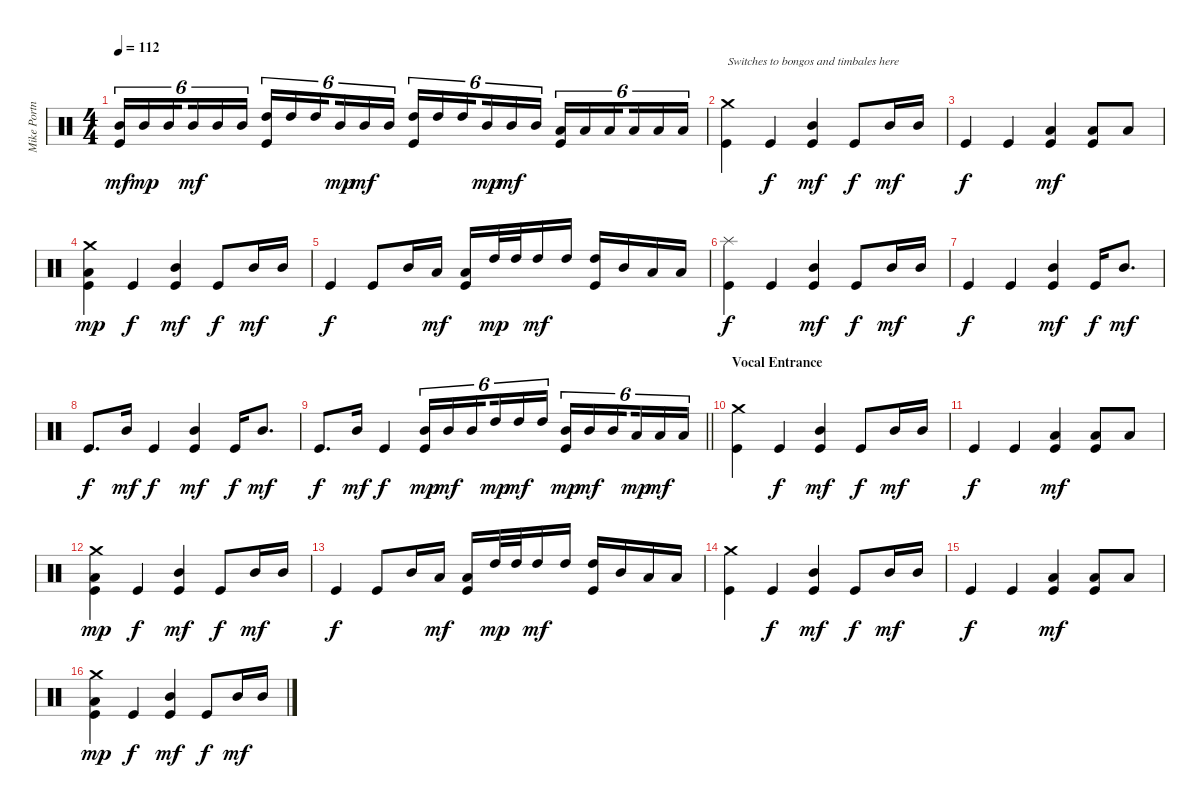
\track ("Mike Portnoy" "Mike Portn") {instrument percussion}
\staff {score}
\articulation defaults
\ts (4 4)
\tempo 112
\clef neutral
\ks c
("Mid Tom (hit)" "Kick (hit)").16{tu (6 4) dy mf} "Mid Tom (hit)".16{tu (6 4) dy mp} "Mid Tom (hit)".16{tu (6 4) beam splitsecondary} "Mid Tom (hit)".16{tu (6 4) dy mf} "Mid Tom (hit)".16{tu (6 4)} "Mid Tom (hit)".16{tu (6 4)} ("High Tom (hit)" "Kick (hit)").16{tu (6 4)} "High Tom (hit)".16{tu (6 4)} "High Tom (hit)".16{tu (6 4) beam splitsecondary} "Mid Tom (hit)".16{tu (6 4) dy mp} "Mid Tom (hit)".16{tu (6 4) dy mf} "Mid Tom (hit)".16{tu (6 4)} ("High Tom (hit)" "Kick (hit)").16{tu (6 4)} "High Tom (hit)".16{tu (6 4)} "High Tom (hit)".16{tu (6 4) beam splitsecondary} "Mid Tom (hit)".16{tu (6 4) dy mp} "Mid Tom (hit)".16{tu (6 4) dy mf} "Mid Tom (hit)".16{tu (6 4)} ("Low Tom (hit)" "Kick (hit)").16{tu (6 4)} "Low Tom (hit)".16{tu (6 4)} "Low Tom (hit)".16{tu (6 4) beam splitsecondary} "Low Tom (hit)".16{tu (6 4)} "Low Tom (hit)".16{tu (6 4)} "Low Tom (hit)".16{tu (6 4)} |
("Crash medium (hit)" "Kick (hit)").4{txt "Switches to bongos and timbales here"} "Kick (hit)".4{dy f} ("Mid Tom (hit)" "Kick (hit)").4{dy mf} "Kick (hit)".8{dy f} "Mid Tom (hit)".16{dy mf} "Mid Tom (hit)".16 |
"Kick (hit)".4{dy f} "Kick (hit)".4 ("Low Tom (hit)" "Kick (hit)").4{dy mf} ("Low Tom (hit)" "Kick (hit)").8 "Low Tom (hit)".8 |
("Crash medium (hit)" "Low Tom (hit)" "Kick (hit)").4{dy mp} "Kick (hit)".4{dy f} ("Mid Tom (hit)" "Kick (hit)").4{dy mf} "Kick (hit)".8{dy f} "Mid Tom (hit)".16{dy mf} "Mid Tom (hit)".16 |
"Kick (hit)".4{dy f} "Kick (hit)".8 "Mid Tom (hit)".16 "Low Tom (hit)".16{dy mf} ("Low Tom (hit)" "Kick (hit)").16 "High Tom (hit)".32{dy mp} "High Tom (hit)".32 "High Tom (hit)".16{dy mf} "High Tom (hit)".16 ("High Tom (hit)" "Kick (hit)").16 "Mid Tom (hit)".16 "Low Tom (hit)".16 "Low Tom (hit)".16 |
("Splash (hit)" "Kick (hit)").4{dy f} "Kick (hit)".4 ("Mid Tom (hit)" "Kick (hit)").4{dy mf} "Kick (hit)".8{dy f} "Mid Tom (hit)".16{dy mf} "Mid Tom (hit)".16 |
"Kick (hit)".4{dy f} "Kick (hit)".4 ("Mid Tom (hit)" "Kick (hit)").4{dy mf} "Kick (hit)".16{dy f} "Mid Tom (hit)".8{d dy mf} |
"Kick (hit)".8{d dy f} "Mid Tom (hit)".16{dy mf} "Kick (hit)".4{dy f} ("Mid Tom (hit)" "Kick (hit)").4{dy mf} "Kick (hit)".16{dy f} "Mid Tom (hit)".8{d dy mf} |
\barLineRight lightlight "Kick (hit)".8{d dy f} "Mid Tom (hit)".16{dy mf} "Kick (hit)".4{dy f}
("Mid Tom (hit)" "Kick (hit)").16{tu (6 4) dy mp} "Mid Tom (hit)".16{tu (6 4) dy mf} "Mid Tom (hit)".16{tu (6 4) beam splitsecondary} "High Tom (hit)".16{tu (6 4) dy mp} "High Tom (hit)".16{tu (6 4) dy mf} "High Tom (hit)".16{tu (6 4)} ("Mid Tom (hit)" "Kick (hit)").16{tu (6 4) dy mp} "Mid Tom (hit)".16{tu (6 4) dy mf} "Mid Tom (hit)".16{tu (6 4) beam splitsecondary} "Low Tom (hit)".16{tu (6 4) dy mp} "Low Tom (hit)".16{tu (6 4) dy mf} "Low Tom (hit)".16{tu (6 4)} |
\section ("" "Vocal Entrance")
("Crash medium (hit)" "Kick (hit)").4 "Kick (hit)".4{dy f} ("Mid Tom (hit)" "Kick (hit)").4{dy mf} "Kick (hit)".8{dy f} "Mid Tom (hit)".16{dy mf} "Mid Tom (hit)".16 |
"Kick (hit)".4{dy f} "Kick (hit)".4 ("Low Tom (hit)" "Kick (hit)").4{dy mf} ("Low Tom (hit)" "Kick (hit)").8 "Low Tom (hit)".8 |
("Crash medium (hit)" "Low Tom (hit)" "Kick (hit)").4{dy mp} "Kick (hit)".4{dy f} ("Mid Tom (hit)" "Kick (hit)").4{dy mf} "Kick (hit)".8{dy f} "Mid Tom (hit)".16{dy mf} "Mid Tom (hit)".16 |
"Kick (hit)".4{dy f} "Kick (hit)".8 "Mid Tom (hit)".16 "Low Tom (hit)".16{dy mf} ("Low Tom (hit)" "Kick (hit)").16 "High Tom (hit)".32{dy mp} "High Tom (hit)".32 "High Tom (hit)".16{dy mf} "High Tom (hit)".16 ("High Tom (hit)" "Kick (hit)").16 "Mid Tom (hit)".16 "Low Tom (hit)".16 "Low Tom (hit)".16 |
("Crash medium (hit)" "Kick (hit)").4 "Kick (hit)".4{dy f} ("Mid Tom (hit)" "Kick (hit)").4{dy mf} "Kick (hit)".8{dy f} "Mid Tom (hit)".16{dy mf} "Mid Tom (hit)".16 |
"Kick (hit)".4{dy f} "Kick (hit)".4 ("Low Tom (hit)" "Kick (hit)").4{dy mf} ("Low Tom (hit)" "Kick (hit)").8 "Low Tom (hit)".8 |
("Crash medium (hit)" "Low Tom (hit)" "Kick (hit)").4{dy mp} "Kick (hit)".4{dy f} ("Mid Tom (hit)" "Kick (hit)").4{dy mf} "Kick (hit)".8{dy f} "Mid Tom (hit)".16{dy mf} "Mid Tom (hit)".16
